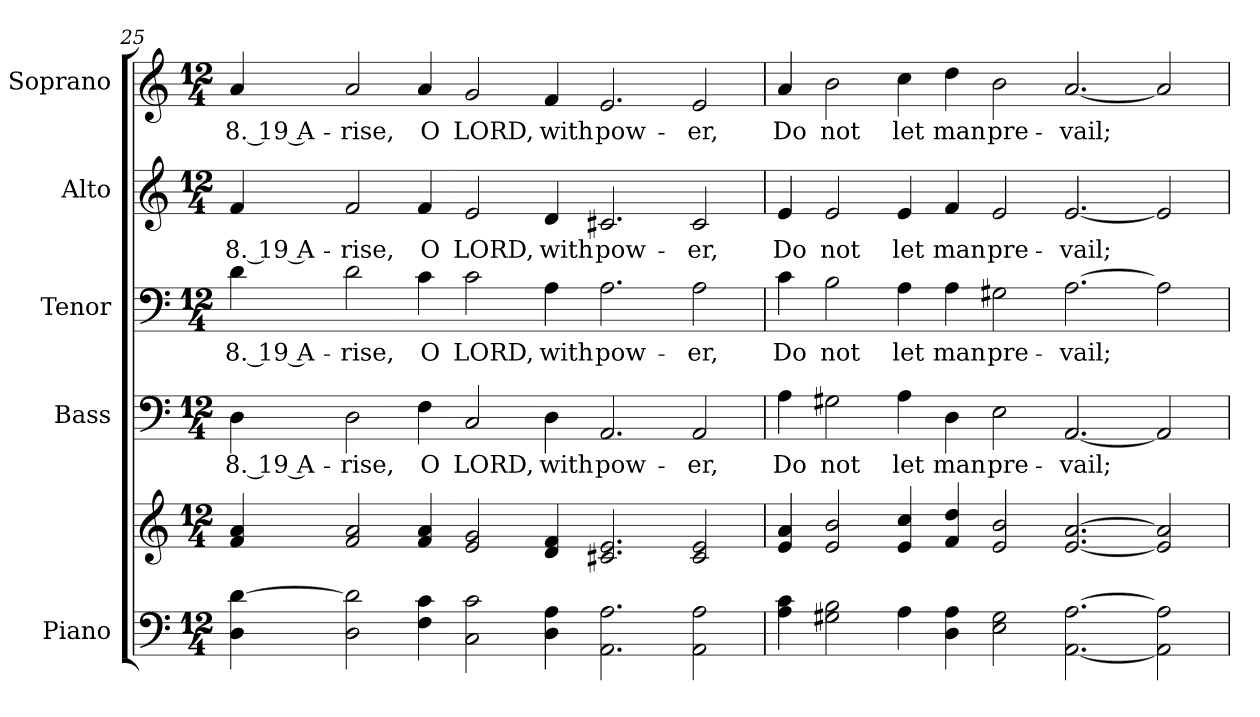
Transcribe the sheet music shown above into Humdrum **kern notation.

**kern	**kern	**kern	**text	**kern	**text	**kern	**text	**kern	**text
*part5	*part5	*part4	*part4	*part3	*part3	*part2	*part2	*part1	*part1
*staff6	*staff5	*staff4	*staff4	*staff3	*staff3	*staff2	*staff2	*staff1	*staff1
*I"Piano	*	*I"Bass	*	*I"Tenor	*	*I"Alto	*	*I"Soprano	*
*I'Pno.	*	*I'B.	*	*I'T.	*	*I'A.	*	*I'S.	*
!!LO:PB:g=z
*clefF4	*clefG2	*clefF4	*	*clefF4	*	*clefG2	*	*clefG2	*
*k[]	*k[]	*k[]	*	*k[]	*	*k[]	*	*k[]	*
*C:	*C:	*C:	*	*C:	*	*C:	*	*C:	*
*M12/4	*M12/4	*M12/4	*	*M12/4	*	*M12/4	*	*M12/4	*
=25	=25	=25	=25	=25	=25	=25	=25	=25	=25
!	!	!	!LO:LY:b:color=#000000	!	!	!	!	!	!
!	!	!	!	!	!LO:LY:b:color=#000000	!	!	!	!
!	!	!	!	!	!	!	!LO:LY:b:color=#000000	!	!
!	!	!	!	!	!	!	!	!	!LO:LY:b:color=#000000
4Di\ [>4di	4fi/ 4ai	4Di\	8. 19 A-	4di\	8. 19 A-	4fi/	8. 19 A-	4ai/	8. 19 A-
!	!	!	!LO:LY:b:color=#000000	!	!	!	!	!	!
!	!	!	!	!	!LO:LY:b:color=#000000	!	!	!	!
!	!	!	!	!	!	!	!LO:LY:b:color=#000000	!	!
!	!	!	!	!	!	!	!	!	!LO:LY:b:color=#000000
2Di\ 2di]	2fi/ 2ai	2Di\	-rise,	2di\	-rise,	2fi/	-rise,	2ai/	-rise,
!	!	!	!LO:LY:b:color=#000000	!	!	!	!	!	!
!	!	!	!	!	!LO:LY:b:color=#000000	!	!	!	!
!	!	!	!	!	!	!	!LO:LY:b:color=#000000	!	!
!	!	!	!	!	!	!	!	!	!LO:LY:b:color=#000000
4Fi\ 4ci	4fi/ 4ai	4Fi\	O	4ci\	O	4fi/	O	4ai/	O
!	!	!	!LO:LY:b:color=#000000	!	!	!	!	!	!
!	!	!	!	!	!LO:LY:b:color=#000000	!	!	!	!
!	!	!	!	!	!	!	!LO:LY:b:color=#000000	!	!
!	!	!	!	!	!	!	!	!	!LO:LY:b:color=#000000
2Ci\ 2ci	2ei/ 2gi	2Ci/	LORD,	2ci\	LORD,	2ei/	LORD,	2gi/	LORD,
!	!	!	!LO:LY:b:color=#000000	!	!	!	!	!	!
!	!	!	!	!	!LO:LY:b:color=#000000	!	!	!	!
!	!	!	!	!	!	!	!LO:LY:b:color=#000000	!	!
!	!	!	!	!	!	!	!	!	!LO:LY:b:color=#000000
4Di\ 4Ai	4di/ 4fi	4Di\	with	4Ai\	with	4di/	with	4fi/	with
!	!	!	!LO:LY:b:color=#000000	!	!	!	!	!	!
!	!	!	!	!	!LO:LY:b:color=#000000	!	!	!	!
!	!	!	!	!	!	!	!LO:LY:b:color=#000000	!	!
!	!	!	!	!	!	!	!	!	!LO:LY:b:color=#000000
2.AAi\ 2.Ai	2.c#Xi/ 2.ei	2.AAi/	pow-	2.Ai\	pow-	2.c#Xi/	pow-	2.ei/	pow-
!	!	!	!LO:LY:b:color=#000000	!	!	!	!	!	!
!	!	!	!	!	!LO:LY:b:color=#000000	!	!	!	!
!	!	!	!	!	!	!	!LO:LY:b:color=#000000	!	!
!	!	!	!	!	!	!	!	!	!LO:LY:b:color=#000000
2AAi\ 2Ai	2c#i/ 2ei	2AAi/	-er,	2Ai\	-er,	2c#i/	-er,	2ei/	-er,
=26	=26	=26	=26	=26	=26	=26	=26	=26	=26
!	!	!	!LO:LY:b:color=#000000	!	!	!	!	!	!
!	!	!	!	!	!LO:LY:b:color=#000000	!	!	!	!
!	!	!	!	!	!	!	!LO:LY:b:color=#000000	!	!
!	!	!	!	!	!	!	!	!	!LO:LY:b:color=#000000
4Ai\ 4ci	4ei/ 4ai	4Ai\	Do	4ci\	Do	4ei/	Do	4ai/	Do
!	!	!	!LO:LY:b:color=#000000	!	!	!	!	!	!
!	!	!	!	!	!LO:LY:b:color=#000000	!	!	!	!
!	!	!	!	!	!	!	!LO:LY:b:color=#000000	!	!
!	!	!	!	!	!	!	!	!	!LO:LY:b:color=#000000
2G#Xi\ 2Bi	2ei/ 2bi	2G#Xi\	not	2Bi\	not	2ei/	not	2bi\	not
!	!	!	!LO:LY:b:color=#000000	!	!	!	!	!	!
!	!	!	!	!	!LO:LY:b:color=#000000	!	!	!	!
!	!	!	!	!	!	!	!LO:LY:b:color=#000000	!	!
!	!	!	!	!	!	!	!	!	!LO:LY:b:color=#000000
4Ai\	4ei/ 4cci	4Ai\	let	4Ai\	let	4ei/	let	4cci\	let
!	!	!	!LO:LY:b:color=#000000	!	!	!	!	!	!
!	!	!	!	!	!LO:LY:b:color=#000000	!	!	!	!
!	!	!	!	!	!	!	!LO:LY:b:color=#000000	!	!
!	!	!	!	!	!	!	!	!	!LO:LY:b:color=#000000
4Di\ 4Ai	4fi/ 4ddi	4Di\	man	4Ai\	man	4fi/	man	4ddi\	man
!	!	!	!LO:LY:b:color=#000000	!	!	!	!	!	!
!	!	!	!	!	!LO:LY:b:color=#000000	!	!	!	!
!	!	!	!	!	!	!	!LO:LY:b:color=#000000	!	!
!	!	!	!	!	!	!	!	!	!LO:LY:b:color=#000000
2Ei\ 2G#i	2ei/ 2bi	2Ei\	pre-	2G#Xi\	pre-	2ei/	pre-	2bi\	pre-
!	!	!	!LO:LY:b:color=#000000	!	!	!	!	!	!
!	!	!	!	!	!LO:LY:b:color=#000000	!	!	!	!
!	!	!	!	!	!	!	!LO:LY:b:color=#000000	!	!
!	!	!	!	!	!	!	!	!	!LO:LY:b:color=#000000
[<2.AAi\ [>2.Ai	[<2.ei/ [>2.ai	[<2.AAi/	-vail;	[>2.Ai\	-vail;	[<2.ei/	-vail;	[<2.ai/	-vail;
2AAi\] 2Ai]	2ei/] 2ai]	2AAi/]	.	2Ai\]	.	2ei/]	.	2ai/]	.
=	=	=	=	=	=	=	=	=	=
*-	*-	*-	*-	*-	*-	*-	*-	*-	*-
